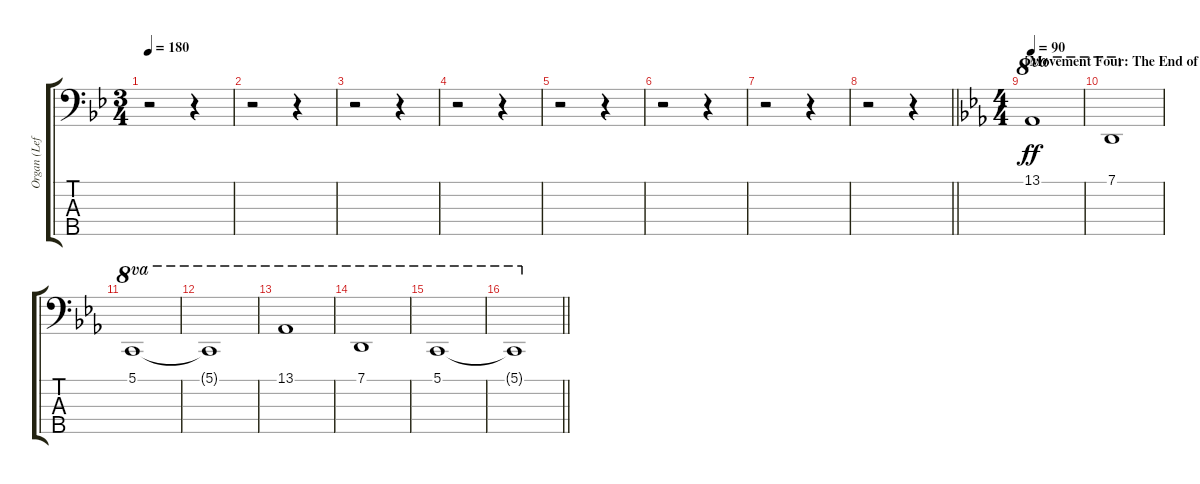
\track ("Organ (Left Hand)" "Organ (Lef") {instrument churchorgan}
\staff {score tabs}
\tuning (G2 D2 A1 E1 B0) {hide}
\ts (3 4)
\tempo 180
\clef f4
\ks bb
r.2{dy ff} r.4 |
r.2 r.4 |
r.2 r.4 |
r.2 r.4 |
r.2 r.4 |
r.2 r.4 |
r.2 r.4 |
\barLineRight lightlight
r.2 r.4 |
\ts (4 4)
\section ("" "[Movement Four: The End of Eternity] - 34 (90 BPM)")
\tempo 90
\ks eb
13.1.1{ot 8va} |
7.1.1{ot 8va} |
5.1.1{ot 8va} |
5.1{t}.1{ot 8va} |
13.1.1{ot 8va} |
7.1.1{ot 8va} |
5.1.1{ot 8va} |
\barLineRight lightlight
5.1{t}.1{ot 8va}
